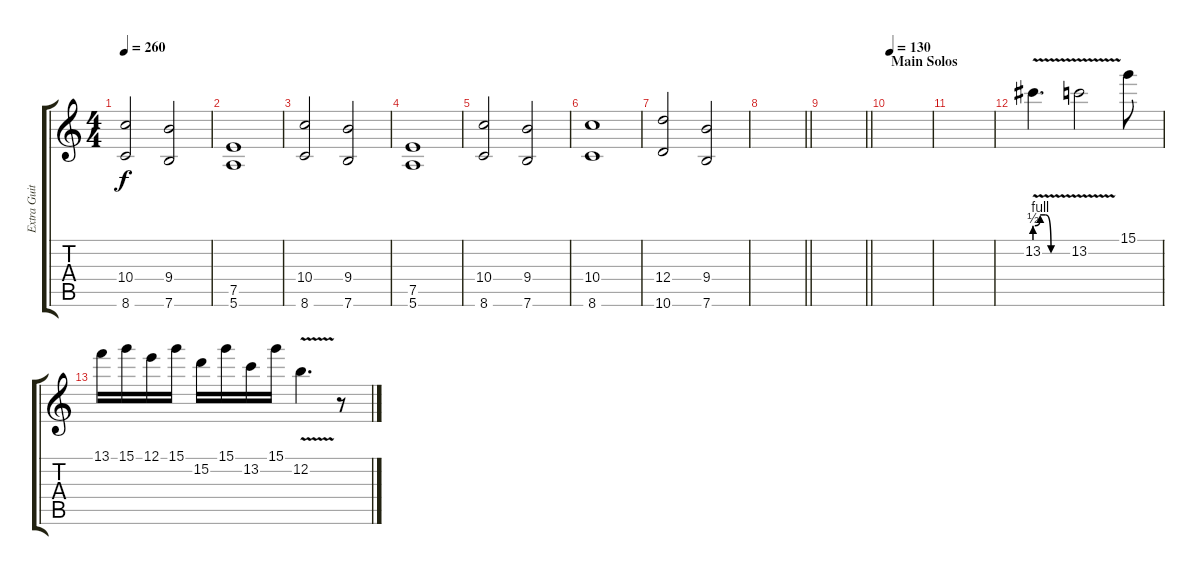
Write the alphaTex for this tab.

\track ("Extra Guitar" "Extra Guit") {instrument distortionguitar}
\staff {score tabs}
\tuning (E4 B3 G3 D3 A2 E2) {hide}
\ts (4 4)
\tempo 260
\clef g2
\ks c
(10.4 8.6).2{dy f} (9.4 7.6).2 |
(7.5 5.6).1 |
(10.4 8.6).2 (9.4 7.6).2 |
(7.5 5.6).1 |
(10.4 8.6).2 (9.4 7.6).2 |
(10.4 8.6).1 |
(12.4 10.6).2 (9.4 7.6).2 |
\barLineRight lightlight
|
\barLineRight lightlight
|
\section ("" "Main Solos")
\tempo 130
|
|
13.2{be (custom 0 2 10 4 20 4 30 0 60 0) v}.4{d} 13.2{v}.2 15.1.8 |
13.1.16 15.1.16 12.1.16 15.1.16 15.2.16 15.1.16 13.2.16 15.1.16 12.2{v}.4{d} r.8
